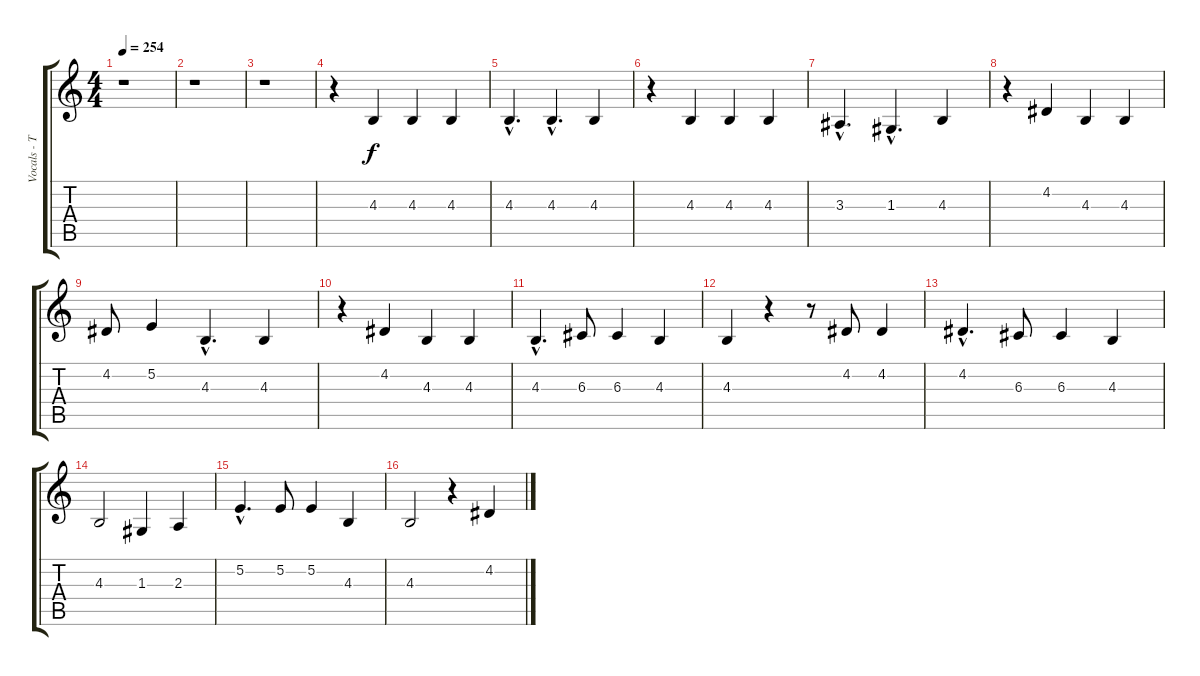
\track ("Vocals - Tom" "Vocals - T") {instrument sopranosax}
\staff {score tabs}
\tuning (E4 B3 G3 D3 A2 E2) {hide}
\ts (4 4)
\tempo 254
\clef g2
\ks c
r.1{dy f} |
r.1 |
r.1 |
r.4 4.3.4 4.3.4 4.3.4 |
4.3{hac}.4{d} 4.3{hac}.4{d} 4.3.4 |
r.4 4.3.4 4.3.4 4.3.4 |
3.3{hac}.4{d} 1.3{hac}.4{d} 4.3.4 |
r.4 4.2.4 4.3.4 4.3.4 |
4.2.8 5.2.4 4.3{hac}.4{d} 4.3.4 |
r.4 4.2.4 4.3.4 4.3.4 |
4.3{hac}.4{d} 6.3.8 6.3.4 4.3.4 |
4.3.4 r.4 r.8 4.2.8 4.2.4 |
4.2{hac}.4{d} 6.3.8 6.3.4 4.3.4 |
4.3.2 1.3.4 2.3.4 |
5.2{hac}.4{d} 5.2.8 5.2.4 4.3.4 |
4.3.2 r.4 4.2.4
